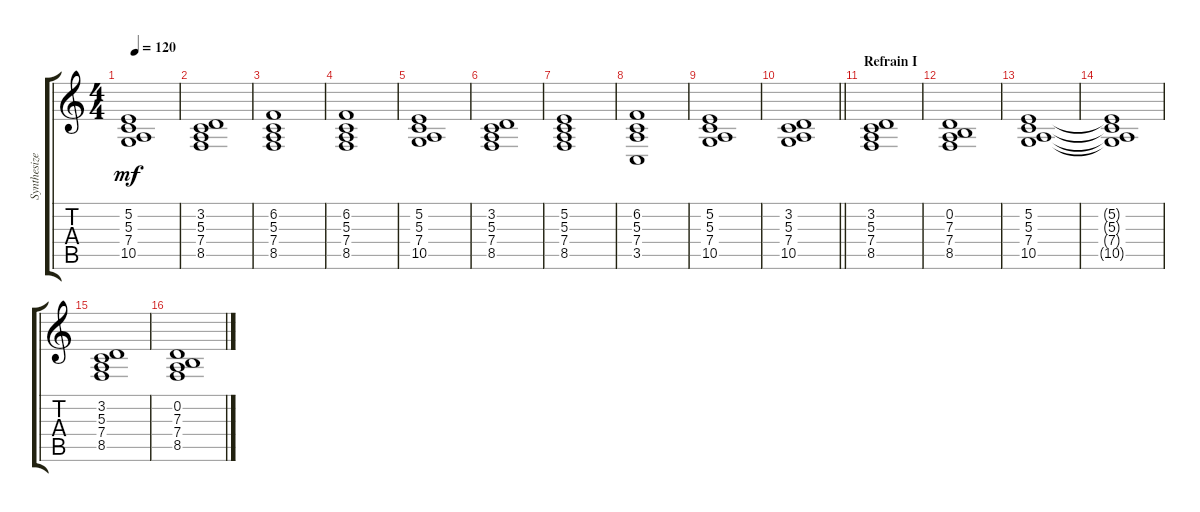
\track ("Synthesizer" "Synthesize") {instrument pad1newage}
\staff {score tabs}
\tuning (E4 B3 G3 D3 A2 E2) {hide}
\ts (4 4)
\tempo 120
\clef g2
\ks c
(5.2 5.3 7.4 10.5).1{dy mf} |
(3.2 5.3 7.4 8.5).1 |
(6.2 5.3 7.4 8.5).1 |
(6.2 5.3 7.4 8.5).1 |
(5.2 5.3 7.4 10.5).1 |
(3.2 5.3 7.4 8.5).1 |
(5.2 5.3 7.4 8.5).1 |
(6.2 5.3 7.4 3.5).1 |
(5.2 5.3 7.4 10.5).1 |
\barLineRight lightlight
(3.2 5.3 7.4 10.5).1 |
\section ("" "Refrain I")
(3.2 5.3 7.4 8.5).1 |
(0.2 7.3 7.4 8.5).1 |
(5.2 5.3 7.4 10.5).1 |
(5.2{t} 5.3{t} 7.4{t} 10.5{t}).1 |
(3.2 5.3 7.4 8.5).1 |
(0.2 7.3 7.4 8.5).1
